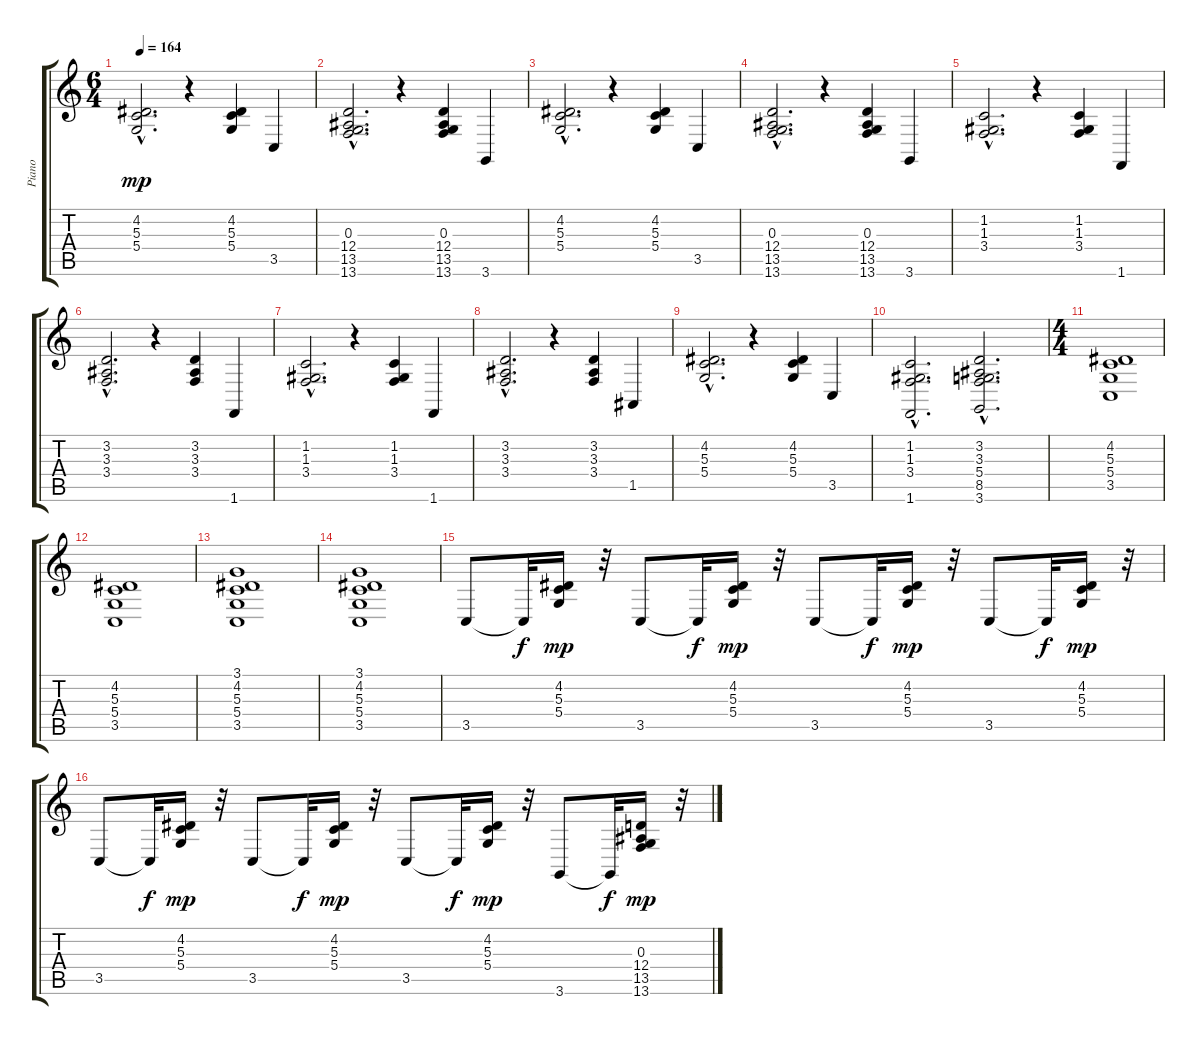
\track ("Piano" "Piano") {instrument acousticgrandpiano}
\staff {score tabs}
\tuning (E4 B3 G3 D3 A2 E2) {hide}
\ts (6 4)
\tempo 164
\clef g2
\ks c
(4.2{hac} 5.3{hac} 5.4{hac}).2{d dy mp} r.4 (4.2 5.3 5.4).4 3.5.4 |
(0.3{hac} 12.4{hac} 13.5{hac} 13.6{hac}).2{d} r.4 (0.3 12.4 13.5 13.6).4 3.6.4 |
(4.2{hac} 5.3{hac} 5.4{hac}).2{d} r.4 (4.2 5.3 5.4).4 3.5.4 |
(0.3{hac} 12.4{hac} 13.5{hac} 13.6{hac}).2{d} r.4 (0.3 12.4 13.5 13.6).4 3.6.4 |
(1.2{hac} 1.3{hac} 3.4{hac}).2{d} r.4 (1.2 1.3 3.4).4 1.6.4 |
(3.2{hac} 3.3{hac} 3.4{hac}).2{d} r.4 (3.2 3.3 3.4).4 1.6.4 |
(1.2{hac} 1.3{hac} 3.4{hac}).2{d} r.4 (1.2 1.3 3.4).4 1.6.4 |
(3.2{hac} 3.3{hac} 3.4{hac}).2{d} r.4 (3.2 3.3 3.4).4 1.5.4 |
(4.2{hac} 5.3{hac} 5.4{hac}).2{d} r.4 (4.2 5.3 5.4).4 3.5.4 |
(1.2{hac} 1.3{hac} 3.4{hac} 1.6{hac}).2{d} (3.2{hac} 3.3{hac} 5.4{hac} 8.5{hac} 3.6{hac}).2{d} |
\ts (4 4)
(4.2 5.3 5.4 3.5).1 |
(4.2 5.3 5.4 3.5).1 |
(3.1 4.2 5.3 5.4 3.5).1 |
(3.1 4.2 5.3 5.4 3.5).1 |
3.5.8 3.5{t}.32{dy f} (4.2 5.3 5.4).16{dy mp} r.32 3.5.8 3.5{t}.32{dy f} (4.2 5.3 5.4).16{dy mp} r.32 3.5.8 3.5{t}.32{dy f} (4.2 5.3 5.4).16{dy mp} r.32 3.5.8 3.5{t}.32{dy f} (4.2 5.3 5.4).16{dy mp} r.32 |
3.5.8 3.5{t}.32{dy f} (4.2 5.3 5.4).16{dy mp} r.32 3.5.8 3.5{t}.32{dy f} (4.2 5.3 5.4).16{dy mp} r.32 3.5.8 3.5{t}.32{dy f} (4.2 5.3 5.4).16{dy mp} r.32 3.6.8 3.6{t}.32{dy f} (0.3 12.4 13.5 13.6).16{dy mp} r.32
